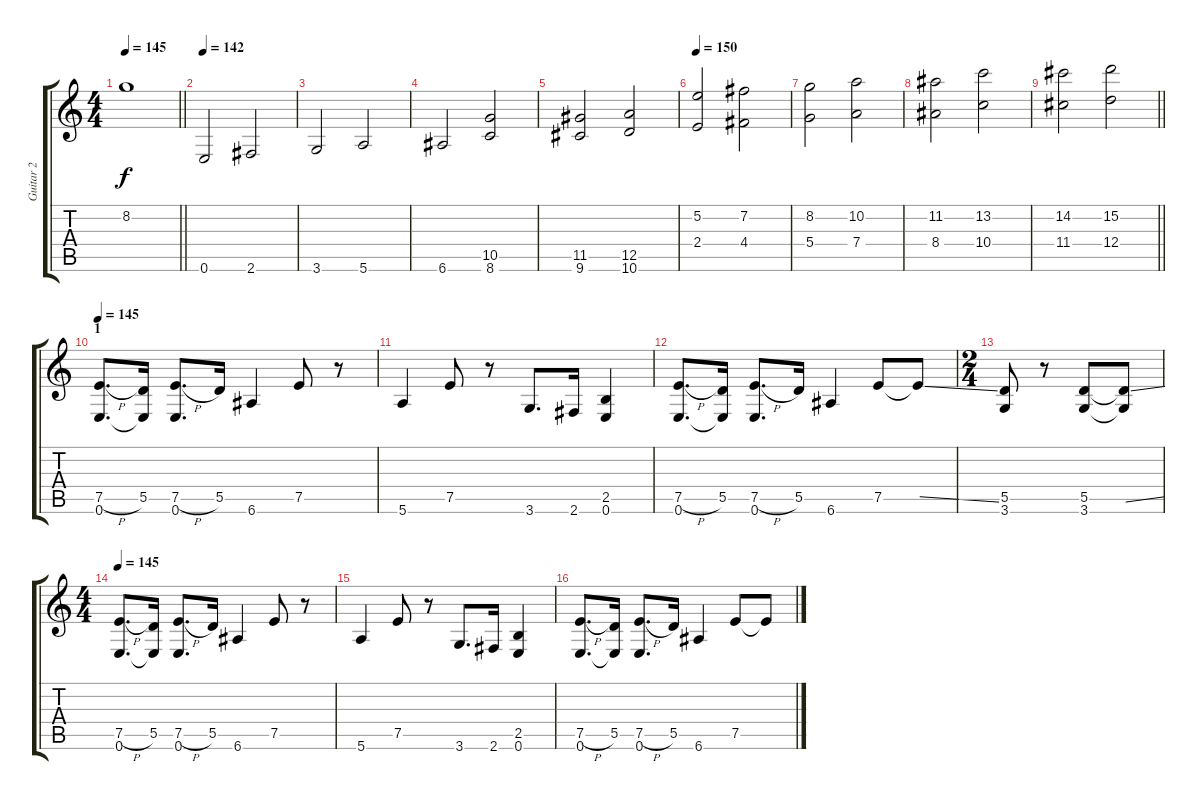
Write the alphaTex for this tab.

\track ("Guitar 2" "Guitar 2") {instrument distortionguitar}
\staff {score tabs}
\tuning (E4 B3 G3 D3 A2 E2) {hide}
\ts (4 4)
\tempo 145
\clef g2
\barLineRight lightlight
\ks c
8.2{t}.1{dy f} |
\section ("" "")
\tempo 150
\tempo 142
0.6.2 2.6.2 |
3.6.2 5.6.2 |
6.6.2 (10.5 8.6).2 |
(11.5 9.6).2 (12.5 10.6).2 |
\tempo 150
(5.2 2.4).2 (7.2 4.4).2 |
(8.2 5.4).2 (10.2 7.4).2 |
(11.2 8.4).2 (13.2 10.4).2 |
\barLineRight lightlight
(14.2 11.4).2 (15.2 12.4).2 |
\section ("" "1")
\tempo 145
(7.5{h} 0.6).8{d volume 11} (5.5 0.6{t}).16 (7.5{h} 0.6).8{d} 5.5.16 6.6.4 7.5.8 r.8 |
5.6.4 7.5.8 r.8 3.6.8{d} 2.6.16 (2.5 0.6).4 |
(7.5{h} 0.6).8{d} (5.5 0.6{t}).16 (7.5{h} 0.6).8{d} 5.5.16 6.6.4 7.5.8 7.5{ss t}.8 |
\ts (2 4)
(5.5 3.6).8 r.8 (5.5 3.6).8 (5.5{ss t} 3.6{t}).8 |
\ts (4 4)
\tempo 145
(7.5{h} 0.6).8{d} (5.5 0.6{t}).16 (7.5{h} 0.6).8{d} 5.5.16 6.6.4 7.5.8 r.8 |
5.6.4 7.5.8 r.8 3.6.8{d} 2.6.16 (2.5 0.6).4 |
(7.5{h} 0.6).8{d} (5.5 0.6{t}).16 (7.5{h} 0.6).8{d} 5.5.16 6.6.4 7.5.8 7.5{t}.8
